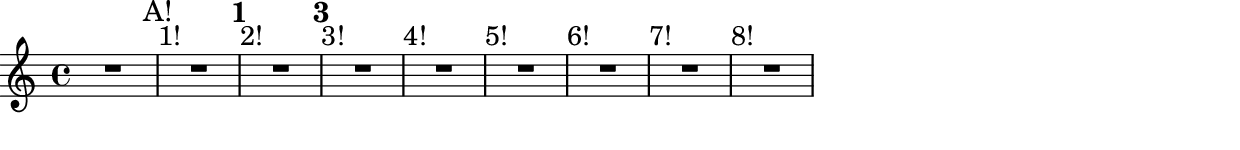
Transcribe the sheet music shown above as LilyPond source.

%% Generated by lilypond-book
%% Options: [exampleindent=10.16\mm,indent=0\mm,line-width=160\mm,paper-height=845.047\pt,paper-width=597.508\pt,papersize='(cons (* 597.508 pt) (* 845.047 pt))]
\include "lilypond-book-preamble.ly"


% ****************************************************************
% Start cut-&-pastable-section
% ****************************************************************

#(ly:set-option 'eps-box-padding 3.000000)



\paper {
  #(set-paper-size '(cons (* 597.508 pt) (* 845.047 pt)))
  indent = 0\mm
  line-width = 160\mm
  % offset the left padding, also add 1mm as lilypond creates cropped
  % images with a little space on the right
  line-width = #(- line-width (* mm  3.000000) (* mm 1))
}

\layout {
  
}




% ****************************************************************
% ly snippet:
% ****************************************************************
\sourcefilename "/lilypond-2.25.15/input/regression/mark-tracking-conflict-section-label.ly"
\sourcefileline 0
\version "2.23.6"
#(ly:set-option 'warning-as-error #t)

\header {
  texidoc = "LilyPond issues warnings when @code{\\sectionLabel}
conflicts with certain other simultaneous marks, and engraves only
the first.

Section labels 1! to@tie{}3! should appear with various rehearsal
marks.  Section labels 4! to@tie{}8! should appear alone."
}

\layout {
  \context {
    \Score
    rehearsalMarkFormatter = #format-mark-numbers
  }
}

\parallelMusic upper,lower {
  R1 \sectionLabel "1!" |
  R1 \mark "A!" |
  %% no warning

  R1 \sectionLabel "2!" |
  R1 \mark \default |
  %% no warning

  R1 \sectionLabel "3!" |
  R1 \mark 3    |
  %% no warning

  R1 \sectionLabel "4!" |
  R1 \segnoMark \default |
  #(ly:expect-warning (ly:translate-cpp-warning-scheme
                       "conflict with event: `%s'") "section-label-event")
  #(ly:expect-warning (ly:translate-cpp-warning-scheme
                       "discarding event: `%s'") "segno-mark-event")

  R1 \sectionLabel "5!" |
  R1 \segnoMark 5 |
  #(ly:expect-warning (ly:translate-cpp-warning-scheme
                       "conflict with event: `%s'") "section-label-event")
  #(ly:expect-warning (ly:translate-cpp-warning-scheme
                       "discarding event: `%s'") "segno-mark-event")

  R1 \sectionLabel "6!" |
  R1 \codaMark \default |
  #(ly:expect-warning (ly:translate-cpp-warning-scheme
                       "conflict with event: `%s'") "section-label-event")
  #(ly:expect-warning (ly:translate-cpp-warning-scheme
                       "discarding event: `%s'") "coda-mark-event")

  R1 \sectionLabel "7!" |
  R1 \codaMark 5 |
  #(ly:expect-warning (ly:translate-cpp-warning-scheme
                       "conflict with event: `%s'") "section-label-event")
  #(ly:expect-warning (ly:translate-cpp-warning-scheme
                       "discarding event: `%s'") "coda-mark-event")

  R1 \sectionLabel "8!" |
  R1 \sectionLabel "Yoda" |
  #(ly:expect-warning (ly:translate-cpp-warning-scheme
                       "conflict with event: `%s'") "section-label-event")
  #(ly:expect-warning (ly:translate-cpp-warning-scheme
                       "discarding event: `%s'") "section-label-event")

  R1 |
  R1 |
}

\new Staff <<
  \new Voice \upper
  \new Voice \lower
>>



% ****************************************************************
% end ly snippet
% ****************************************************************
